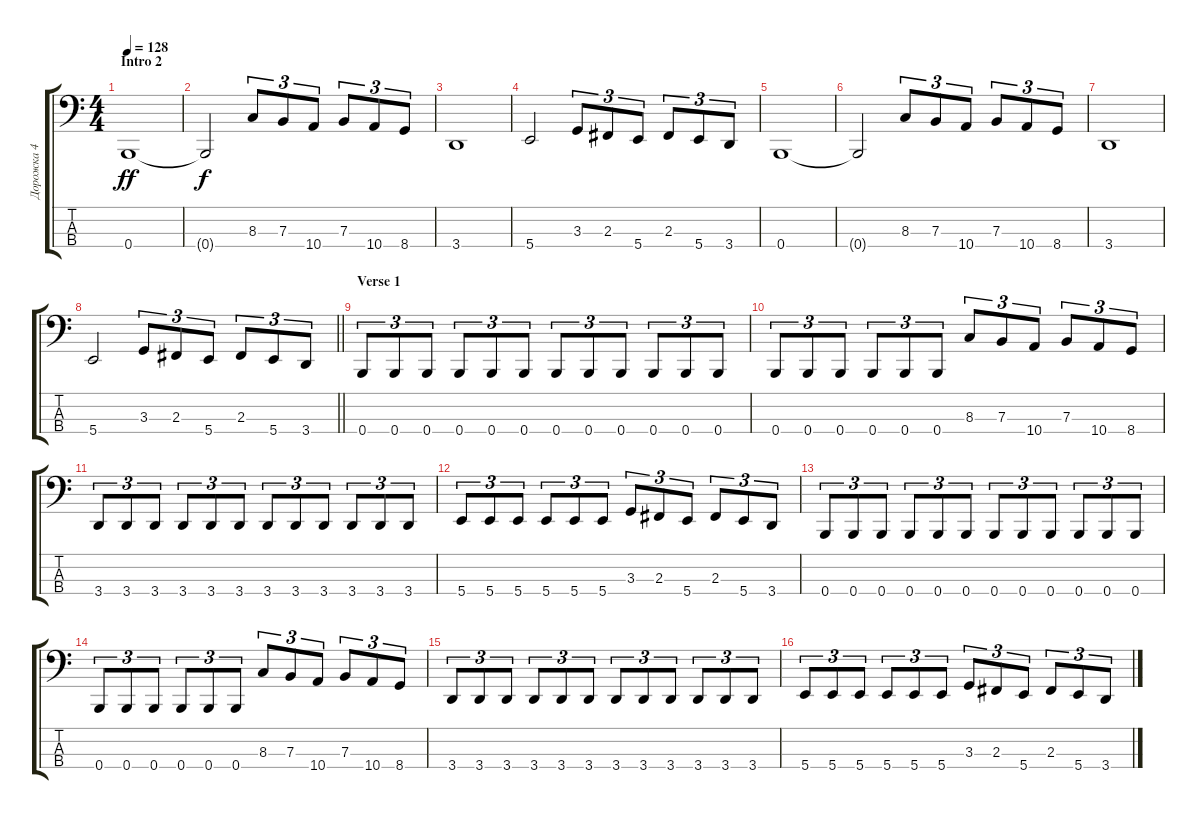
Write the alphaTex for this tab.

\track ("Дорожка 4" "Дорожка 4") {instrument electricbasspick}
\staff {score tabs}
\tuning (D2 A1 E1 B0) {hide}
\ts (4 4)
\section ("" "Intro 2")
\tempo 128
\clef f4
\ks c
0.4.1{dy ff} |
0.4{t}.2{dy f} 8.3.8{tu (3 2)} 7.3.8{tu (3 2)} 10.4.8{tu (3 2)} 7.3.8{tu (3 2)} 10.4.8{tu (3 2)} 8.4.8{tu (3 2)} |
3.4.1 |
5.4.2 3.3.8{tu (3 2)} 2.3.8{tu (3 2)} 5.4.8{tu (3 2)} 2.3.8{tu (3 2)} 5.4.8{tu (3 2)} 3.4.8{tu (3 2)} |
0.4.1 |
0.4{t}.2 8.3.8{tu (3 2)} 7.3.8{tu (3 2)} 10.4.8{tu (3 2)} 7.3.8{tu (3 2)} 10.4.8{tu (3 2)} 8.4.8{tu (3 2)} |
3.4.1 |
\barLineRight lightlight
5.4.2 3.3.8{tu (3 2)} 2.3.8{tu (3 2)} 5.4.8{tu (3 2)} 2.3.8{tu (3 2)} 5.4.8{tu (3 2)} 3.4.8{tu (3 2)} |
\section ("" "Verse 1")
0.4.8{tu (3 2)} 0.4.8{tu (3 2)} 0.4.8{tu (3 2)} 0.4.8{tu (3 2)} 0.4.8{tu (3 2)} 0.4.8{tu (3 2)} 0.4.8{tu (3 2)} 0.4.8{tu (3 2)} 0.4.8{tu (3 2)} 0.4.8{tu (3 2)} 0.4.8{tu (3 2)} 0.4.8{tu (3 2)} |
0.4.8{tu (3 2)} 0.4.8{tu (3 2)} 0.4.8{tu (3 2)} 0.4.8{tu (3 2)} 0.4.8{tu (3 2)} 0.4.8{tu (3 2)} 8.3.8{tu (3 2)} 7.3.8{tu (3 2)} 10.4.8{tu (3 2)} 7.3.8{tu (3 2)} 10.4.8{tu (3 2)} 8.4.8{tu (3 2)} |
3.4.8{tu (3 2)} 3.4.8{tu (3 2)} 3.4.8{tu (3 2)} 3.4.8{tu (3 2)} 3.4.8{tu (3 2)} 3.4.8{tu (3 2)} 3.4.8{tu (3 2)} 3.4.8{tu (3 2)} 3.4.8{tu (3 2)} 3.4.8{tu (3 2)} 3.4.8{tu (3 2)} 3.4.8{tu (3 2)} |
5.4.8{tu (3 2)} 5.4.8{tu (3 2)} 5.4.8{tu (3 2)} 5.4.8{tu (3 2)} 5.4.8{tu (3 2)} 5.4.8{tu (3 2)} 3.3.8{tu (3 2)} 2.3.8{tu (3 2)} 5.4.8{tu (3 2)} 2.3.8{tu (3 2)} 5.4.8{tu (3 2)} 3.4.8{tu (3 2)} |
0.4.8{tu (3 2)} 0.4.8{tu (3 2)} 0.4.8{tu (3 2)} 0.4.8{tu (3 2)} 0.4.8{tu (3 2)} 0.4.8{tu (3 2)} 0.4.8{tu (3 2)} 0.4.8{tu (3 2)} 0.4.8{tu (3 2)} 0.4.8{tu (3 2)} 0.4.8{tu (3 2)} 0.4.8{tu (3 2)} |
0.4.8{tu (3 2)} 0.4.8{tu (3 2)} 0.4.8{tu (3 2)} 0.4.8{tu (3 2)} 0.4.8{tu (3 2)} 0.4.8{tu (3 2)} 8.3.8{tu (3 2)} 7.3.8{tu (3 2)} 10.4.8{tu (3 2)} 7.3.8{tu (3 2)} 10.4.8{tu (3 2)} 8.4.8{tu (3 2)} |
3.4.8{tu (3 2)} 3.4.8{tu (3 2)} 3.4.8{tu (3 2)} 3.4.8{tu (3 2)} 3.4.8{tu (3 2)} 3.4.8{tu (3 2)} 3.4.8{tu (3 2)} 3.4.8{tu (3 2)} 3.4.8{tu (3 2)} 3.4.8{tu (3 2)} 3.4.8{tu (3 2)} 3.4.8{tu (3 2)} |
5.4.8{tu (3 2)} 5.4.8{tu (3 2)} 5.4.8{tu (3 2)} 5.4.8{tu (3 2)} 5.4.8{tu (3 2)} 5.4.8{tu (3 2)} 3.3.8{tu (3 2)} 2.3.8{tu (3 2)} 5.4.8{tu (3 2)} 2.3.8{tu (3 2)} 5.4.8{tu (3 2)} 3.4.8{tu (3 2)}
